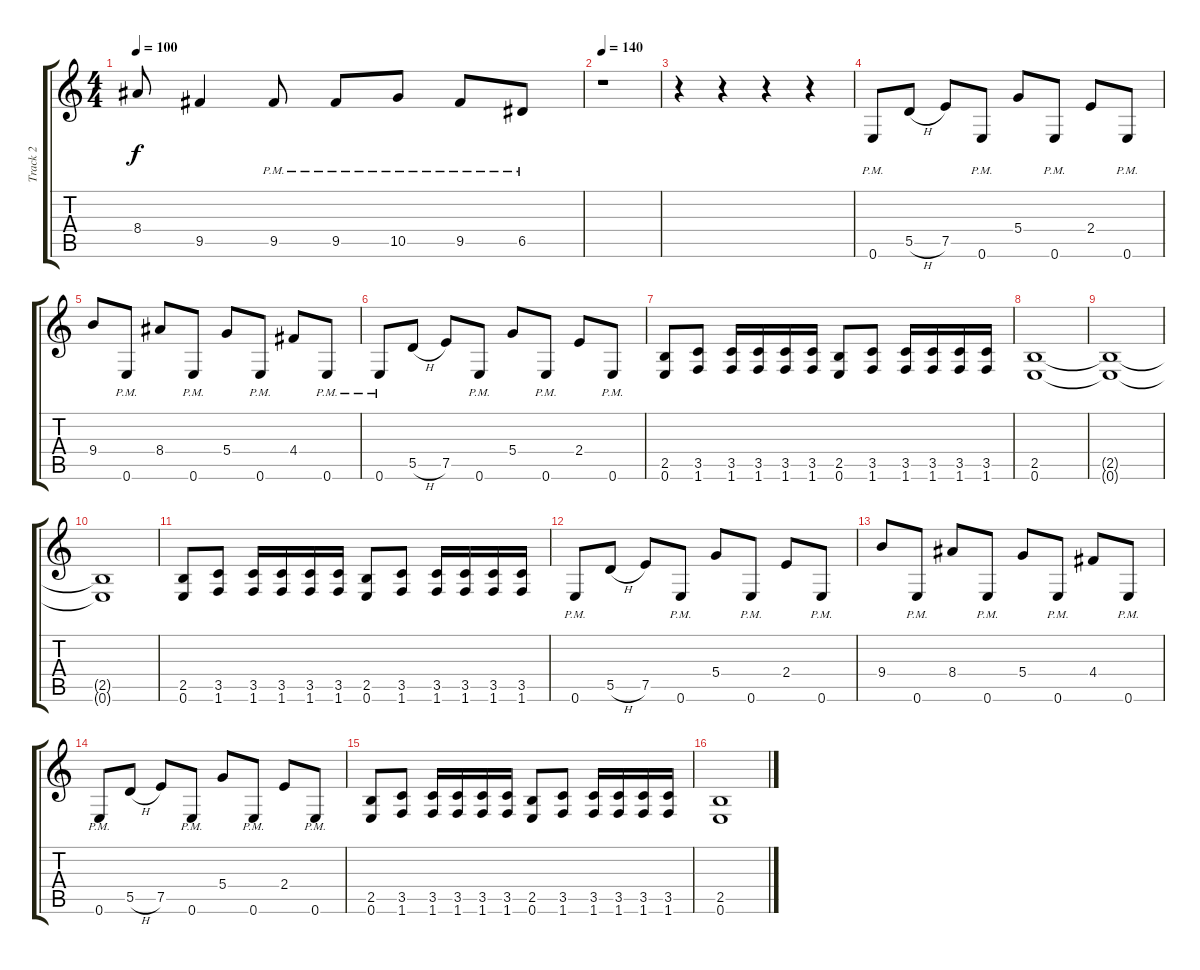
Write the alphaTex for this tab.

\track ("Track 2" "Track 2") {instrument distortionguitar}
\staff {score tabs}
\tuning (E4 B3 G3 D3 A2 E2) {hide}
\ts (4 4)
\tempo 100
\clef g2
\ks c
8.4.8{dy f} 9.5.4 9.5{pm}.8 9.5{pm}.8 10.5{pm}.8 9.5{pm}.8 6.5{pm}.8 |
\tempo 140
r.1 |
r.4 r.4 r.4 r.4 |
0.6{pm}.8 5.5{h}.8 7.5.8 0.6{pm}.8 5.4.8 0.6{pm}.8 2.4.8 0.6{pm}.8 |
9.4.8 0.6{pm}.8 8.4.8 0.6{pm}.8 5.4.8 0.6{pm}.8 4.4.8 0.6{pm}.8 |
0.6{pm}.8 5.5{h}.8 7.5.8 0.6{pm}.8 5.4.8 0.6{pm}.8 2.4.8 0.6{pm}.8 |
(2.5 0.6).8 (3.5 1.6).8 (3.5 1.6).16 (3.5 1.6).16 (3.5 1.6).16 (3.5 1.6).16 (2.5 0.6).8 (3.5 1.6).8 (3.5 1.6).16 (3.5 1.6).16 (3.5 1.6).16 (3.5 1.6).16 |
(2.5 0.6).1 |
(2.5{t} 0.6{t}).1 |
(2.5{t} 0.6{t}).1 |
(2.5 0.6).8 (3.5 1.6).8 (3.5 1.6).16 (3.5 1.6).16 (3.5 1.6).16 (3.5 1.6).16 (2.5 0.6).8 (3.5 1.6).8 (3.5 1.6).16 (3.5 1.6).16 (3.5 1.6).16 (3.5 1.6).16 |
0.6{pm}.8 5.5{h}.8 7.5.8 0.6{pm}.8 5.4.8 0.6{pm}.8 2.4.8 0.6{pm}.8 |
9.4.8 0.6{pm}.8 8.4.8 0.6{pm}.8 5.4.8 0.6{pm}.8 4.4.8 0.6{pm}.8 |
0.6{pm}.8 5.5{h}.8 7.5.8 0.6{pm}.8 5.4.8 0.6{pm}.8 2.4.8 0.6{pm}.8 |
(2.5 0.6).8 (3.5 1.6).8 (3.5 1.6).16 (3.5 1.6).16 (3.5 1.6).16 (3.5 1.6).16 (2.5 0.6).8 (3.5 1.6).8 (3.5 1.6).16 (3.5 1.6).16 (3.5 1.6).16 (3.5 1.6).16 |
(2.5 0.6).1
